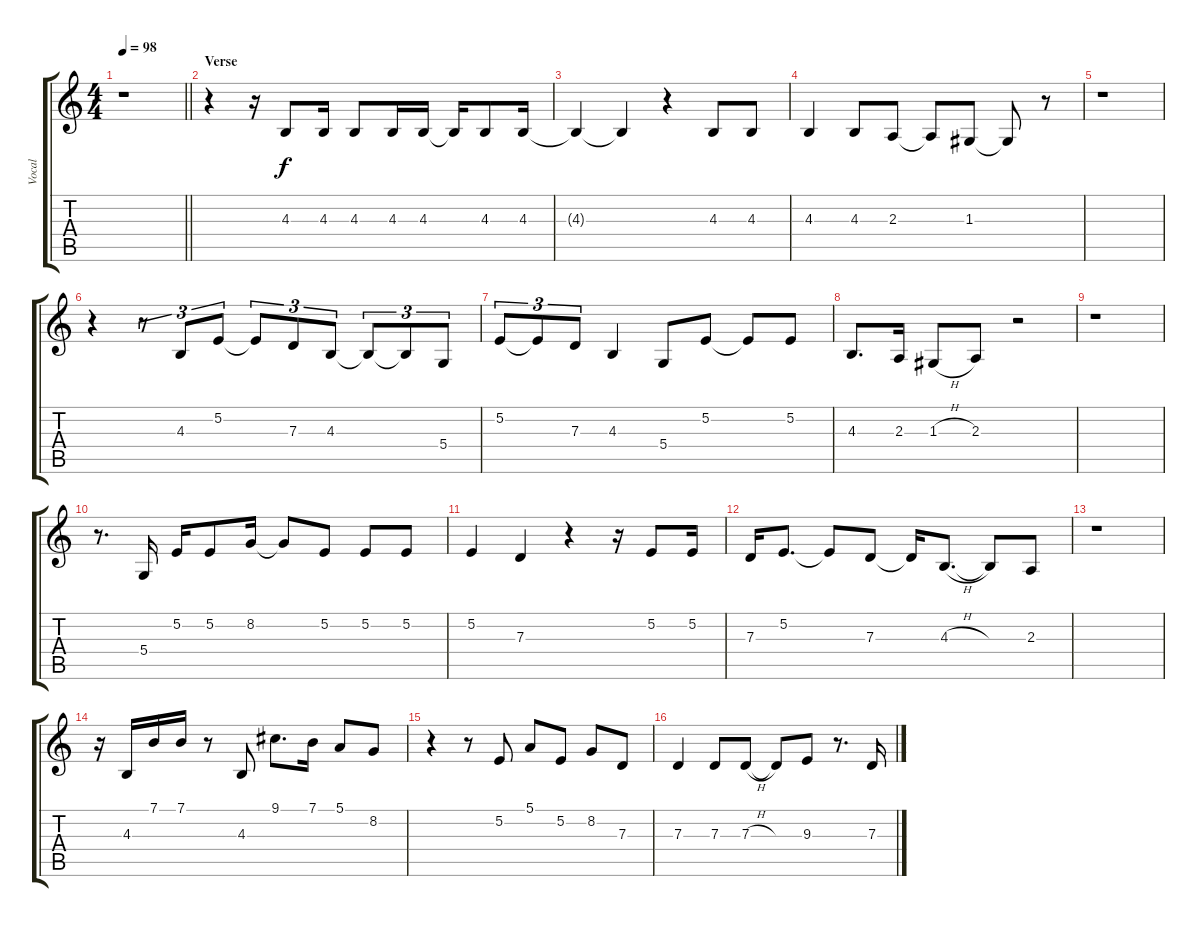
\track ("Vocal" "Vocal") {instrument flute}
\staff {score tabs}
\tuning (E4 B3 G3 D3 A2 E2) {hide}
\ts (4 4)
\tempo 98
\clef g2
\barLineRight lightlight
\ks c
r.1{dy f} |
\section ("" "Verse")
r.4 r.16 4.3.8 4.3.16 4.3.8 4.3.16 4.3.16 4.3{t}.16 4.3.8 4.3.16 |
4.3{t}.4 4.3{t}.4 r.4 4.3.8 4.3.8 |
4.3.4 4.3.8 2.3.8 2.3{t}.8 1.3.8 1.3{t}.8 r.8 |
r.1 |
r.4 r.8{tu (3 2)} 4.3.8{tu (3 2)} 5.2.8{tu (3 2)} 5.2{t}.8{tu (3 2)} 7.3.8{tu (3 2)} 4.3.8{tu (3 2)} 4.3{t}.8{tu (3 2)} 4.3{t}.8{tu (3 2)} 5.4.8{tu (3 2)} |
5.2.8{tu (3 2)} 5.2{t}.8{tu (3 2)} 7.3.8{tu (3 2)} 4.3.4 5.4.8 5.2.8 5.2{t}.8 5.2.8 |
4.3.8{d} 2.3.16 1.3{h}.8 2.3.8 r.2 |
r.1 |
r.8{d} 5.4.16 5.2.16 5.2.8 8.2.16 8.2{t}.8 5.2.8 5.2.8 5.2.8 |
5.2.4 7.3.4 r.4 r.16 5.2.8 5.2.16 |
7.3.16 5.2.8{d} 5.2{t}.8 7.3.8 7.3{t}.16 4.3{h}.8{d} 4.3{t}.8 2.3.8 |
r.1 |
r.16 4.3.16 7.1.16 7.1.16 r.8 4.3.8 9.1.8{d} 7.1.16 5.1.8 8.2.8 |
r.4 r.8 5.2.8 5.1.8 5.2.8 8.2.8 7.3.8 |
7.3.4 7.3.8 7.3{h}.8 7.3{t}.8 9.3.8 r.8{d} 7.3{h}.16
